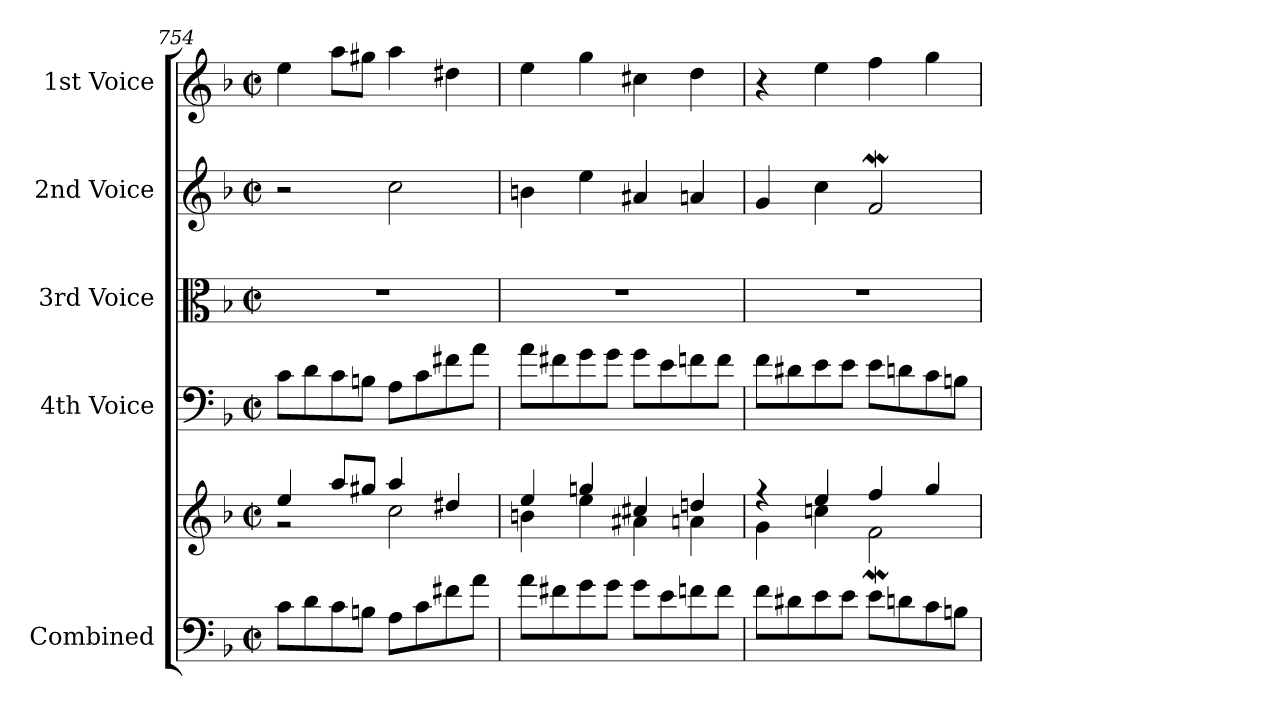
**kern	**kern	**kern	**kern	**kern	**kern
*part5	*part5	*part4	*part3	*part2	*part1
*staff6	*staff5	*staff4	*staff3	*staff2	*staff1
*I"Combined	*	*I"4th Voice	*I"3rd Voice	*I"2nd Voice	*I"1st Voice
*clefF4	*clefG2	*clefF4	*clefC3	*clefG2	*clefG2
*k[b-]	*k[b-]	*k[b-]	*k[b-]	*k[b-]	*k[b-]
*M2/2	*M2/2	*M2/2	*M2/2	*M2/2	*M2/2
*met(c|)	*met(c|)	*met(c|)	*met(c|)	*met(c|)	*met(c|)
=754	=754	=754	=754	=754	=754
*	*^	*	*	*	*
8c\L	4ee/	2r	8c\L	1r	2r	4ee\
8d\	.	.	8d\	.	.	.
8c\	8aa/L	.	8c\	.	.	8aa\L
8Bn\J	8gg#X/J	.	8Bn\J	.	.	8gg#X\J
8A\L	4aa/	2cc\	8A\L	.	2cc\	4aa\
8c\	.	.	8c\	.	.	.
8f#X\	4dd#X/	.	8f#X\	.	.	4dd#X\
8a\J	.	.	8a\J	.	.	.
=755	=755	=755	=755	=755	=755	=755
8a\L	4ee/	4bn\	8a\L	1r	4bn\	4ee\
8f#X\	.	.	8f#X\	.	.	.
8g\	4ggn/	4ee\	8g\	.	4ee\	4gg\
8g\J	.	.	8g\J	.	.	.
8g\L	4cc#X/	4a#X\	8g\L	.	4a#X/	4cc#X\
8e\	.	.	8e\	.	.	.
8fn\	4ddn/	4an\	8fn\	.	4an/	4dd\
8f\J	.	.	8f\J	.	.	.
!!LO:PB:g=z
=756	=756	=756	=756	=756	=756	=756
8f\L	4r	4g\	8f\L	1r	4g/	4r
8d#X\	.	.	8d#X\	.	.	.
8e\	4ee/	4ccn\	8e\	.	4cc\	4ee\
8e\J	.	.	8e\J	.	.	.
8e\L	4ff/	2fw\	8e\L	.	2fw/	4ff\
8dn\	.	.	8dn\	.	.	.
8c\	4gg/	.	8c\	.	.	4gg\
8Bn\J	.	.	8Bn\J	.	.	.
*	*v	*v	*	*	*	*
=	=	=	=	=	=
*-	*-	*-	*-	*-	*-
